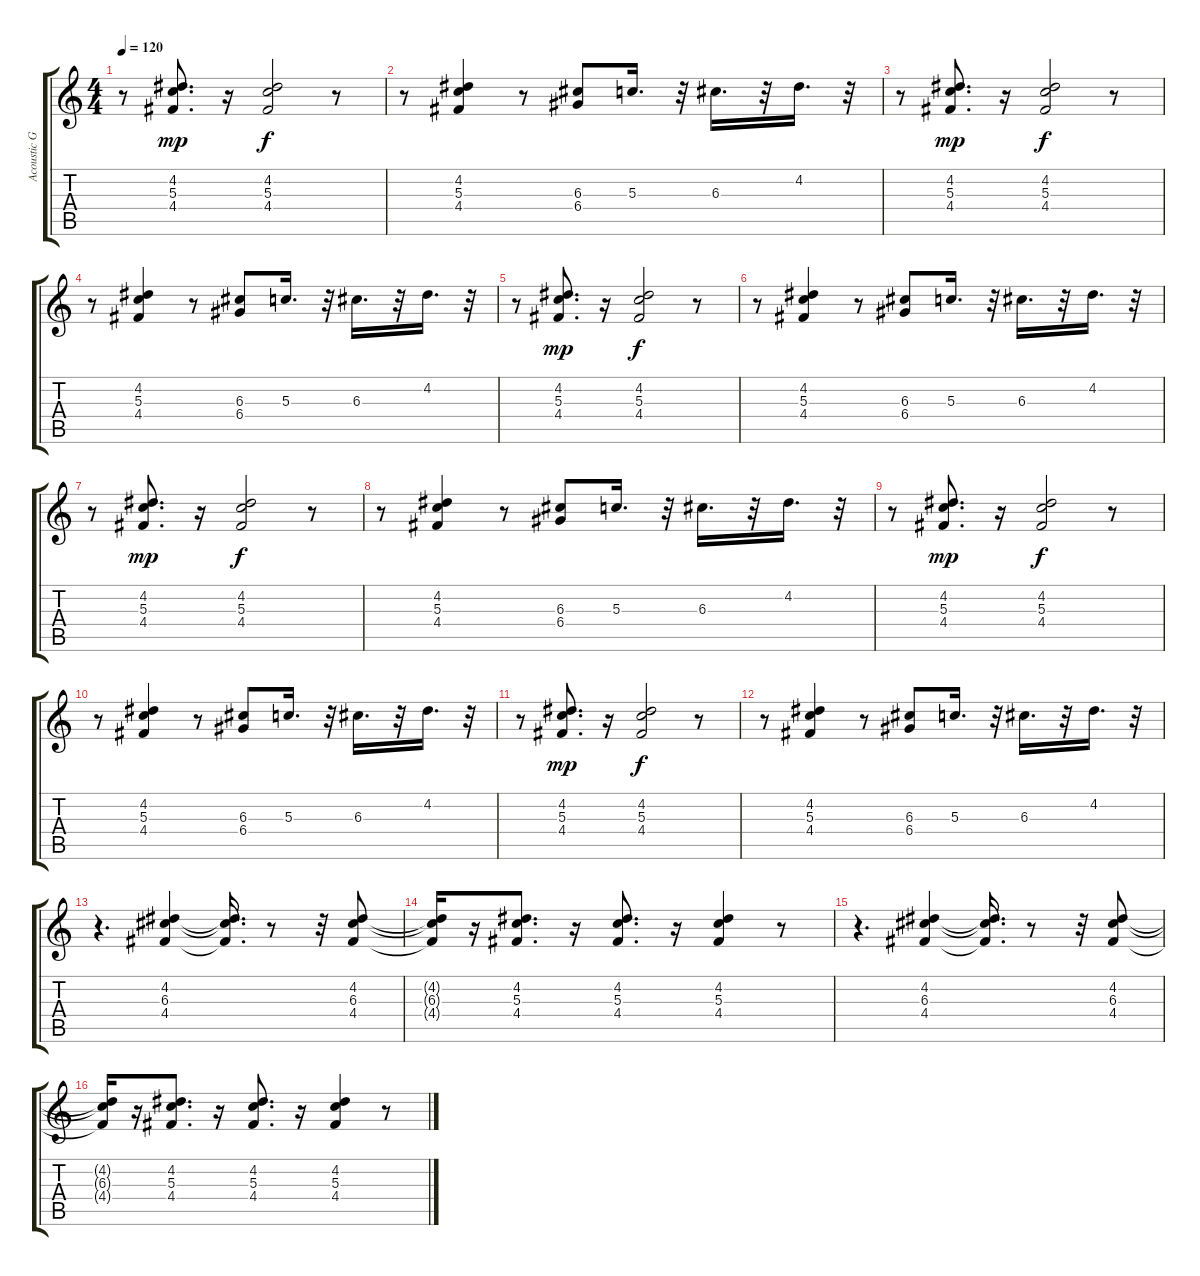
\track ("Acoustic Guitar" "Acoustic G") {instrument acousticguitarnylon}
\staff {score tabs}
\tuning (E4 B3 G3 D3 A2 E2) {hide}
\ts (4 4)
\tempo 120
\clef g2
\ks c
r.8{dy f} (4.2 5.3 4.4).8{d dy mp} r.16 (4.2 5.3 4.4).2{dy f} r.8 |
r.8 (4.2 5.3 4.4).4 r.8 (6.3 6.4).8 5.3.16{d} r.32 6.3.16{d} r.32 4.2.16{d} r.32 |
r.8 (4.2 5.3 4.4).8{d dy mp} r.16 (4.2 5.3 4.4).2{dy f} r.8 |
r.8 (4.2 5.3 4.4).4 r.8 (6.3 6.4).8 5.3.16{d} r.32 6.3.16{d} r.32 4.2.16{d} r.32 |
r.8 (4.2 5.3 4.4).8{d dy mp} r.16 (4.2 5.3 4.4).2{dy f} r.8 |
r.8 (4.2 5.3 4.4).4 r.8 (6.3 6.4).8 5.3.16{d} r.32 6.3.16{d} r.32 4.2.16{d} r.32 |
r.8 (4.2 5.3 4.4).8{d dy mp} r.16 (4.2 5.3 4.4).2{dy f} r.8 |
r.8 (4.2 5.3 4.4).4 r.8 (6.3 6.4).8 5.3.16{d} r.32 6.3.16{d} r.32 4.2.16{d} r.32 |
r.8 (4.2 5.3 4.4).8{d dy mp} r.16 (4.2 5.3 4.4).2{dy f} r.8 |
r.8 (4.2 5.3 4.4).4 r.8 (6.3 6.4).8 5.3.16{d} r.32 6.3.16{d} r.32 4.2.16{d} r.32 |
r.8 (4.2 5.3 4.4).8{d dy mp} r.16 (4.2 5.3 4.4).2{dy f} r.8 |
r.8 (4.2 5.3 4.4).4 r.8 (6.3 6.4).8 5.3.16{d} r.32 6.3.16{d} r.32 4.2.16{d} r.32 |
r.4{d} (4.2 6.3 4.4).4 (4.2{t} 6.3{t} 4.4{t}).16{d} r.8 r.32 (4.2 6.3 4.4).8 |
(4.2{t} 6.3{t} 4.4{t}).16 r.16 (4.2 5.3 4.4).8{d} r.16 (4.2 5.3 4.4).8{d} r.16 (4.2 5.3 4.4).4 r.8 |
r.4{d} (4.2 6.3 4.4).4 (4.2{t} 6.3{t} 4.4{t}).16{d} r.8 r.32 (4.2 6.3 4.4).8 |
(4.2{t} 6.3{t} 4.4{t}).16 r.16 (4.2 5.3 4.4).8{d} r.16 (4.2 5.3 4.4).8{d} r.16 (4.2 5.3 4.4).4 r.8
